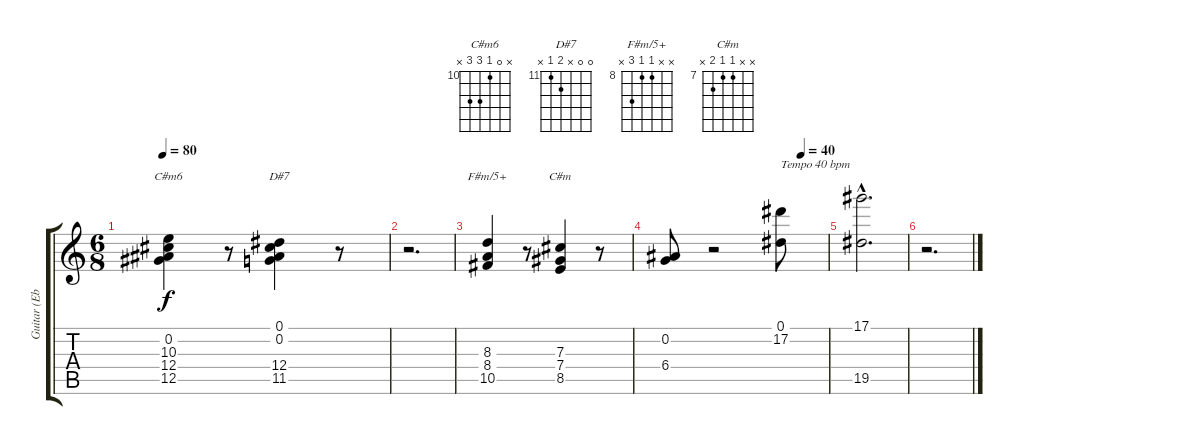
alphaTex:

\track ("Guitar (Eb tuning)" "Guitar (Eb") {instrument electricguitarclean}
\staff {score tabs}
\tuning (Eb4 Bb3 Gb3 Db3 Ab2 Eb2) {hide}
\chord ("C#m6" x 0 10 12 12 x) {firstfret 10}
\chord ("D#7" 0 0 x 12 11 x) {firstfret 11}
\chord ("F#m/5+" x x 8 8 10 x) {firstfret 8}
\chord ("C#m" x x 7 7 8 x) {firstfret 7}
\ts (6 8)
\tempo 80
\clef g2
\ks c
(0.2 10.3 12.4 12.5).4{ch "C#m6" dy f} r.8 (0.1 0.2 12.4 11.5).4{ch "D#7"} r.8 |
r.2{d} |
(8.3 8.4 10.5).4{ch "F#m/5+"} r.8 (7.3 7.4 8.5).4{ch "C#m"} r.8 |
\tempo (40 0.8333333333333334)
(0.2 6.4).8 r.2 (0.1 17.2).8{txt "Tempo 40 bpm"} |
(17.1{hac} 19.5{hac}).2{d} |
r.2{d}
